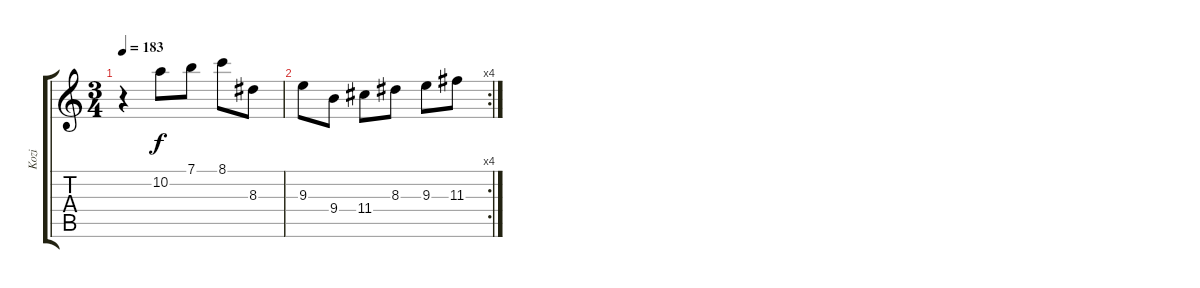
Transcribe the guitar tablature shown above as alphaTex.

\track ("Kozi" "Kozi") {instrument distortionguitar}
\staff {score tabs}
\tuning (E4 B3 G3 D3 A2 E2) {hide}
\ts (3 4)
\tempo 183
\clef g2
\ks c
r.4{dy f} 10.2.8 7.1.8 8.1.8 8.3.8 |
\rc 4
9.3.8 9.4.8 11.4.8 8.3.8 9.3.8 11.3.8
